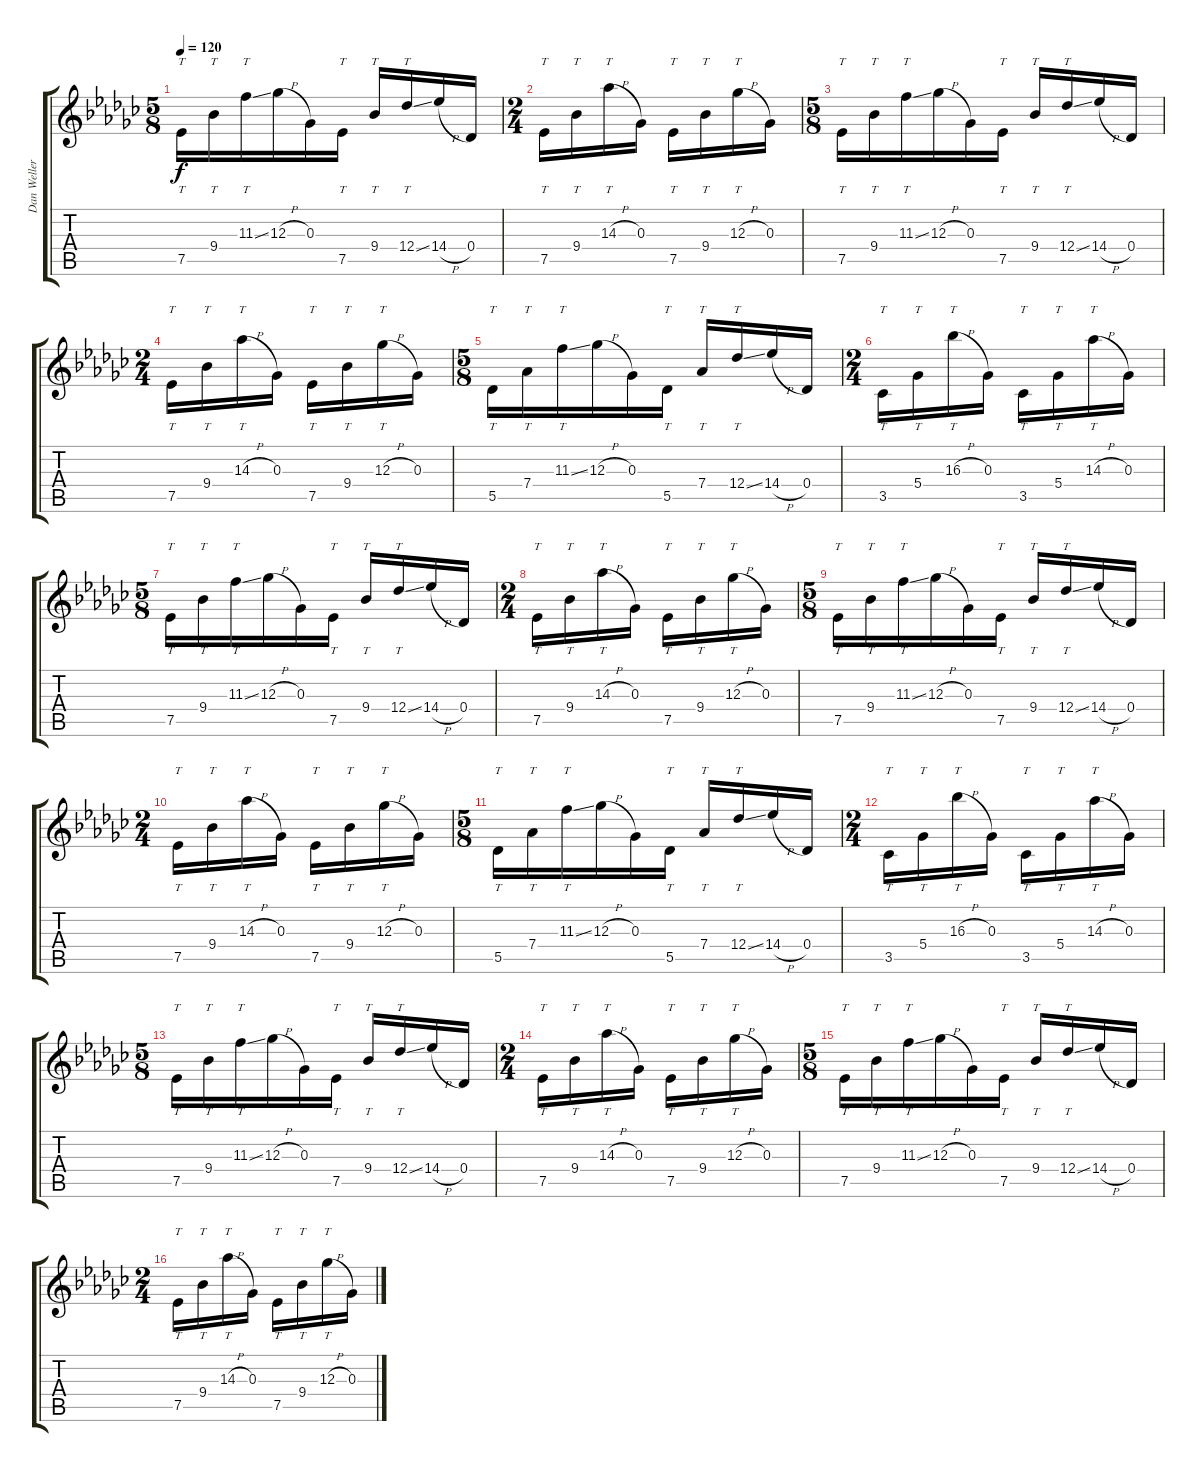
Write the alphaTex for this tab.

\track ("Dan Weller" "Dan Weller") {instrument overdrivenguitar}
\staff {score tabs}
\tuning (Eb4 Bb3 Gb3 Db3 Ab2 Db2) {hide}
\ts (5 8)
\tempo 120
\clef g2
\ks gb
7.5.16{tt dy f} 9.4.16{tt} 11.3{ss}.16{tt} 12.3{h}.16 0.3.16 7.5.16{tt} 9.4.16{tt} 12.4{ss}.16{tt} 14.4{h}.16 0.4.16 |
\ts (2 4)
7.5.16{tt} 9.4.16{tt} 14.3{h}.16{tt} 0.3.16 7.5.16{tt} 9.4.16{tt} 12.3{h}.16{tt} 0.3.16 |
\ts (5 8)
7.5.16{tt} 9.4.16{tt} 11.3{ss}.16{tt} 12.3{h}.16 0.3.16 7.5.16{tt} 9.4.16{tt} 12.4{ss}.16{tt} 14.4{h}.16 0.4.16 |
\ts (2 4)
7.5.16{tt} 9.4.16{tt} 14.3{h}.16{tt} 0.3.16 7.5.16{tt} 9.4.16{tt} 12.3{h}.16{tt} 0.3.16 |
\ts (5 8)
5.5.16{tt} 7.4.16{tt} 11.3{ss}.16{tt} 12.3{h}.16 0.3.16 5.5.16{tt} 7.4.16{tt} 12.4{ss}.16{tt} 14.4{h}.16 0.4.16 |
\ts (2 4)
3.5.16{tt} 5.4.16{tt} 16.3{h}.16{tt} 0.3.16 3.5.16{tt} 5.4.16{tt} 14.3{h}.16{tt} 0.3.16 |
\ts (5 8)
7.5.16{tt} 9.4.16{tt} 11.3{ss}.16{tt} 12.3{h}.16 0.3.16 7.5.16{tt} 9.4.16{tt} 12.4{ss}.16{tt} 14.4{h}.16 0.4.16 |
\ts (2 4)
7.5.16{tt} 9.4.16{tt} 14.3{h}.16{tt} 0.3.16 7.5.16{tt} 9.4.16{tt} 12.3{h}.16{tt} 0.3.16 |
\ts (5 8)
7.5.16{tt} 9.4.16{tt} 11.3{ss}.16{tt} 12.3{h}.16 0.3.16 7.5.16{tt} 9.4.16{tt} 12.4{ss}.16{tt} 14.4{h}.16 0.4.16 |
\ts (2 4)
7.5.16{tt} 9.4.16{tt} 14.3{h}.16{tt} 0.3.16 7.5.16{tt} 9.4.16{tt} 12.3{h}.16{tt} 0.3.16 |
\ts (5 8)
5.5.16{tt} 7.4.16{tt} 11.3{ss}.16{tt} 12.3{h}.16 0.3.16 5.5.16{tt} 7.4.16{tt} 12.4{ss}.16{tt} 14.4{h}.16 0.4.16 |
\ts (2 4)
3.5.16{tt} 5.4.16{tt} 16.3{h}.16{tt} 0.3.16 3.5.16{tt} 5.4.16{tt} 14.3{h}.16{tt} 0.3.16 |
\ts (5 8)
7.5.16{tt} 9.4.16{tt} 11.3{ss}.16{tt} 12.3{h}.16 0.3.16 7.5.16{tt} 9.4.16{tt} 12.4{ss}.16{tt} 14.4{h}.16 0.4.16 |
\ts (2 4)
7.5.16{tt} 9.4.16{tt} 14.3{h}.16{tt} 0.3.16 7.5.16{tt} 9.4.16{tt} 12.3{h}.16{tt} 0.3.16 |
\ts (5 8)
7.5.16{tt} 9.4.16{tt} 11.3{ss}.16{tt} 12.3{h}.16 0.3.16 7.5.16{tt} 9.4.16{tt} 12.4{ss}.16{tt} 14.4{h}.16 0.4.16 |
\ts (2 4)
7.5.16{tt} 9.4.16{tt} 14.3{h}.16{tt} 0.3.16 7.5.16{tt} 9.4.16{tt} 12.3{h}.16{tt} 0.3.16
